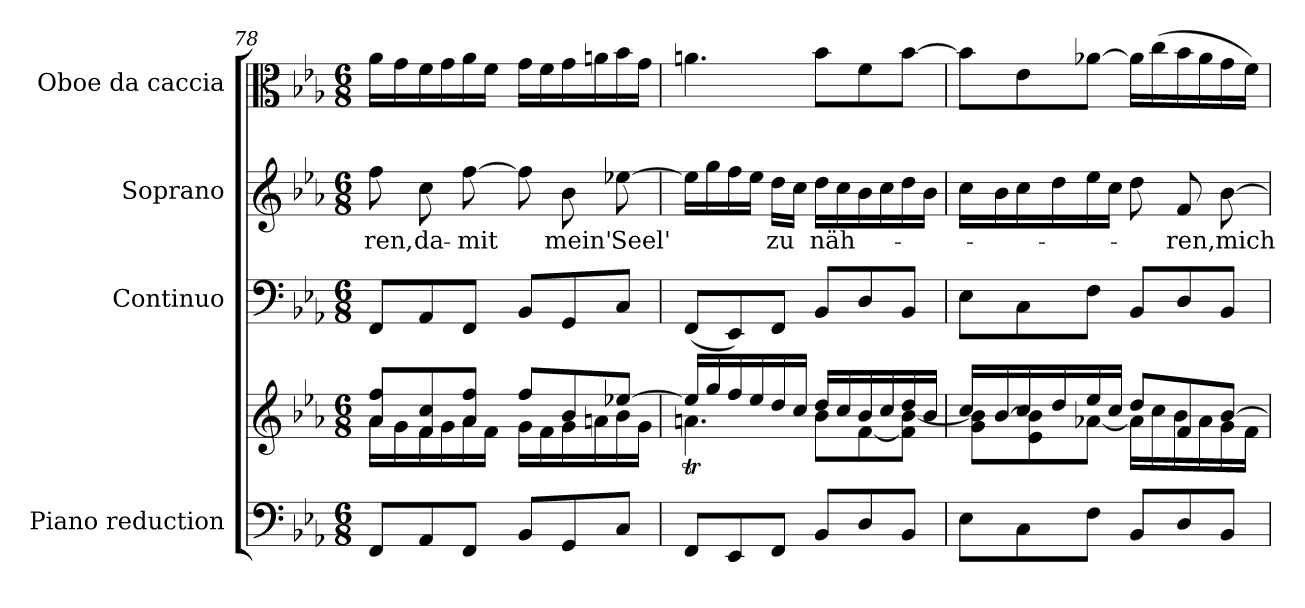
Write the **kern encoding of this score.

**kern	**kern	**kern	**kern	**text	**kern
*part4	*part4	*part3	*part2	*part2	*part1
*staff5	*staff4	*staff3	*staff2	*staff2	*staff1
*I"Piano reduction	*	*I"Continuo	*I"Soprano	*	*I"Oboe da caccia
*I'Pno	*	*	*	*	*I'Ob
!!LO:PB:g=z
*clefF4	*clefG2	*clefF4	*clefG2	*	*clefC3
*k[b-e-a-]	*k[b-e-a-]	*k[b-e-a-]	*k[b-e-a-]	*	*k[b-e-a-]
*M6/8	*M6/8	*M6/8	*M6/8	*	*M6/8
=78	=78	=78	=78	=78	=78
*	*^	*	*	*	*
!	!	!	!	!	!LO:LY:b	!
8FF/L	8a-/ 8ff/L	16a-\LL	8FF/L	8ff\	-ren,	16a-\LL
.	.	16g\	.	.	.	16g\
!	!	!	!	!	!LO:LY:b	!
8AA-/	8f/ 8cc/	16f\	8AA-/	8cc\	da-	16f\
.	.	16g\	.	.	.	16g\
!	!	!	!	!	!LO:LY:b	!
8FF/J	8a-/ 8ff/J	16a-\	8FF/J	[8ff\	-mit	16a-\
.	.	16f\JJ	.	.	.	16f\JJ
8BB-/L	8ff/L	16g\LL	8BB-/L	8ff\]	.	16g\LL
.	.	16f\	.	.	.	16f\
!	!	!	!	!	!LO:LY:b	!
8GG/	8b-/	16g\	8GG/	8b-\	mein'	16g\
.	.	16an\	.	.	.	16an\
!	!	!	!	!	!LO:LY:b	!
8C/J	[8ee-X/J	16b-\	8C/J	[8ee-X\	Seel'	16b-\
.	.	16g\JJ	.	.	.	16g\JJ
=79	=79	=79	=79	=79	=79	=79
8FF/L	16ee-/LL]	4.ant\	(<8FF/L	16ee-\LL]	.	4.an\
.	16gg/	.	.	16gg\	.	.
8EE-/	16ff/	.	8EE-/)	16ff\	.	.
.	16ee-/	.	.	16ee-\JJ	.	.
!	!	!	!	!	!LO:LY:b	!
8FF/J	16dd/	.	8FF/J	16dd\LL	zu	.
.	16cc/JJ	.	.	16cc\JJ	.	.
!	!	!	!	!	!LO:LY:b	!
8BB-/L	16dd/LL	8b-\L	8BB-/L	16dd\LL	näh-	8b-\L
.	16cc/	.	.	16cc\	.	.
8D/	16b-/	[8f\	8D/	16b-\	.	8f\
.	16cc/	.	.	16cc\	.	.
8BB-/J	16dd/	8f\] [8b-\J	8BB-/J	16dd\	.	[8b-\J
.	16b-/JJ	.	.	16b-\JJ	.	.
=80	=80	=80	=80	=80	=80	=80
8E-\L	16cc/LL	8g\ 8b-\]L	8E-\L	16cc\LL	.	8b-\L]
.	[16b-/	.	.	16b-\	.	.
8C\	16cc/	8e-\ 8b-\]	8C\	16cc\	.	8e-\
.	16dd/	.	.	16dd\	.	.
8F\J	16ee-/	[8a-X\J	8F\J	16ee-\	.	[8a-X\J
.	16cc/JJ	.	.	16cc\JJ	.	.
8BB-/L	8dd/L	16a-\LL]	8BB-/L	8dd\	.	16a-\LL]
.	.	16cc\	.	.	.	(>16cc\
!	!	!	!	!	!LO:LY:b	!
8D/	8f/	16b-\	8D/	8f/	-ren,	16b-\
.	.	16a-\	.	.	.	16a-\
!	!	!	!	!	!LO:LY:b	!
8BB-/J	[8b-/J	16g\	8BB-/J	[8b-\	mich	16g\
.	.	16f\JJ	.	.	.	16f\JJ)
*	*v	*v	*	*	*	*
=	=	=	=	=	=
*-	*-	*-	*-	*-	*-
